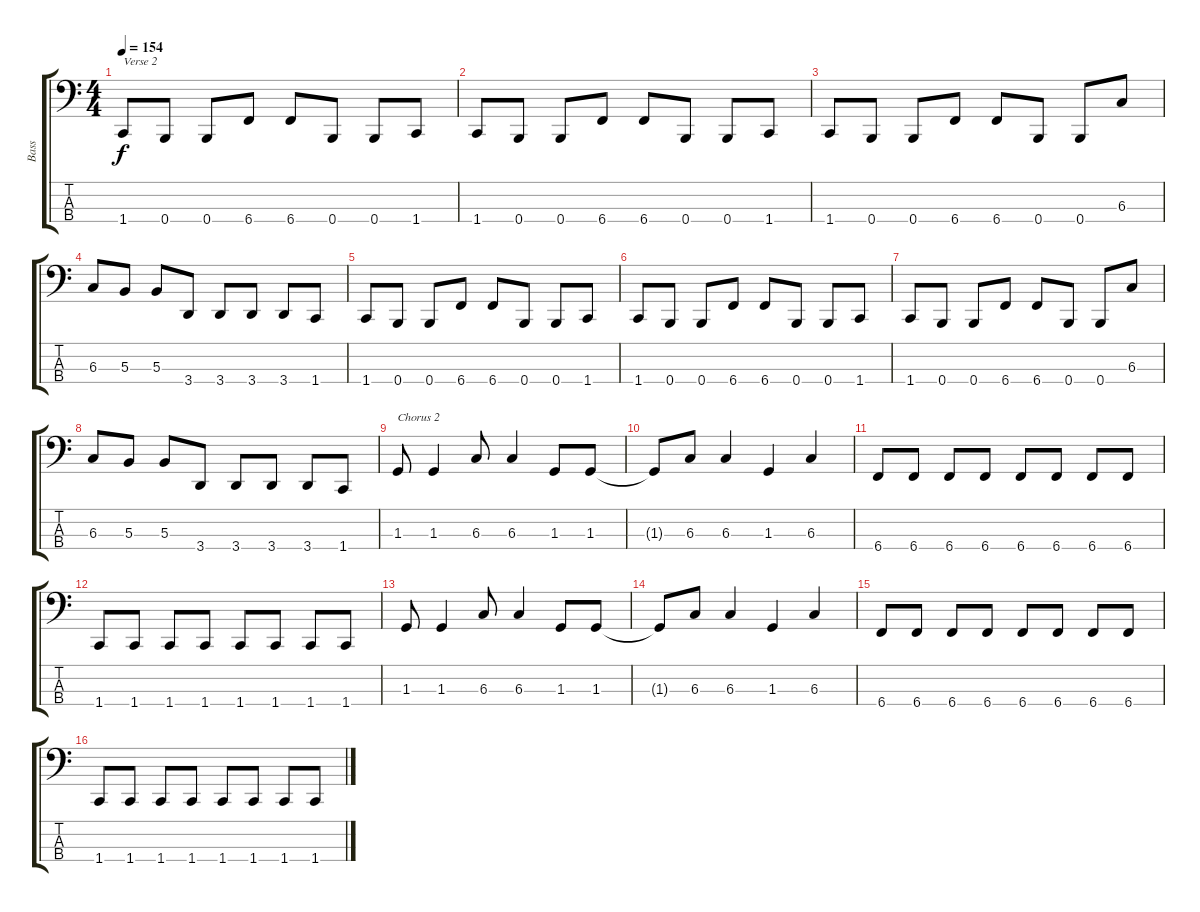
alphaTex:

\track ("Bass" "Bass") {instrument slapbass2}
\staff {score tabs}
\tuning (E2 B1 Gb1 B0) {hide}
\ts (4 4)
\tempo 154
\clef f4
\ks c
1.4.8{txt "Verse 2" dy f} 0.4.8 0.4.8 6.4.8 6.4.8 0.4.8 0.4.8 1.4.8 |
1.4.8 0.4.8 0.4.8 6.4.8 6.4.8 0.4.8 0.4.8 1.4.8 |
1.4.8 0.4.8 0.4.8 6.4.8 6.4.8 0.4.8 0.4.8 6.3.8 |
6.3.8 5.3.8 5.3.8 3.4.8 3.4.8 3.4.8 3.4.8 1.4.8 |
1.4.8 0.4.8 0.4.8 6.4.8 6.4.8 0.4.8 0.4.8 1.4.8 |
1.4.8 0.4.8 0.4.8 6.4.8 6.4.8 0.4.8 0.4.8 1.4.8 |
1.4.8 0.4.8 0.4.8 6.4.8 6.4.8 0.4.8 0.4.8 6.3.8 |
6.3.8 5.3.8 5.3.8 3.4.8 3.4.8 3.4.8 3.4.8 1.4.8 |
1.3.8{txt "Chorus 2"} 1.3.4 6.3.8 6.3.4 1.3.8 1.3.8 |
1.3{t}.8 6.3.8 6.3.4 1.3.4 6.3.4 |
6.4.8 6.4.8 6.4.8 6.4.8 6.4.8 6.4.8 6.4.8 6.4.8 |
1.4.8 1.4.8 1.4.8 1.4.8 1.4.8 1.4.8 1.4.8 1.4.8 |
1.3.8 1.3.4 6.3.8 6.3.4 1.3.8 1.3.8 |
1.3{t}.8 6.3.8 6.3.4 1.3.4 6.3.4 |
6.4.8 6.4.8 6.4.8 6.4.8 6.4.8 6.4.8 6.4.8 6.4.8 |
1.4.8 1.4.8 1.4.8 1.4.8 1.4.8 1.4.8 1.4.8 1.4.8
